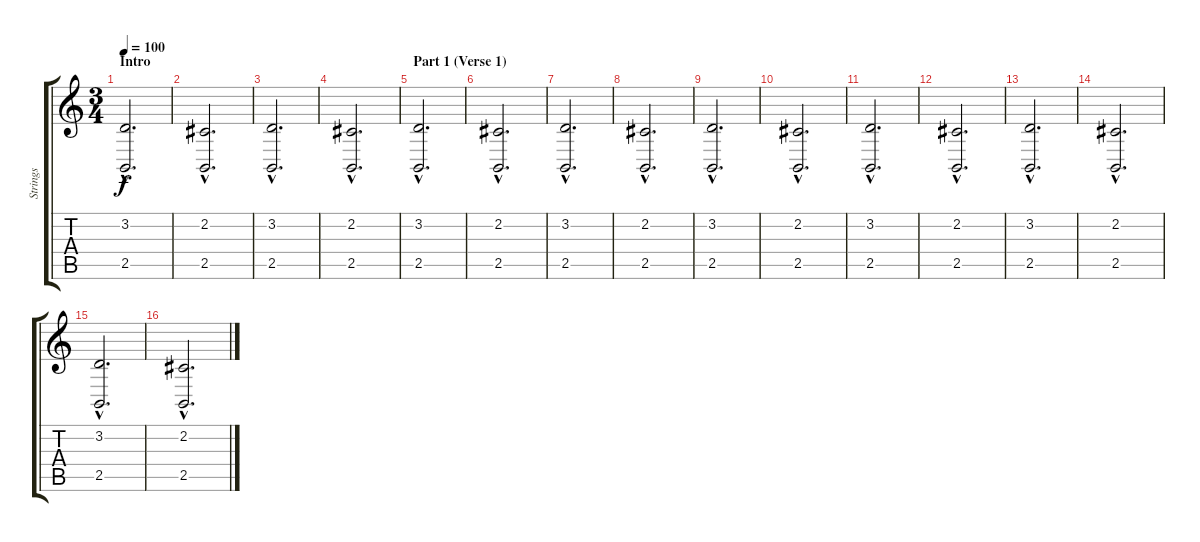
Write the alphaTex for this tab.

\track ("Strings" "Strings") {instrument stringensemble1}
\staff {score tabs}
\tuning (E4 B3 G3 D3 A2 E2) {hide}
\ts (3 4)
\section ("" "Intro")
\tempo 100
\clef g2
\ks c
(3.2{hac} 2.5{hac}).2{d dy f instrument stringensemble1} |
(2.2{hac} 2.5{hac}).2{d} |
(3.2{hac} 2.5{hac}).2{d} |
(2.2{hac} 2.5{hac}).2{d} |
\section ("" "Part 1 (Verse 1)")
(3.2{hac} 2.5{hac}).2{d} |
(2.2{hac} 2.5{hac}).2{d} |
(3.2{hac} 2.5{hac}).2{d} |
(2.2{hac} 2.5{hac}).2{d} |
(3.2{hac} 2.5{hac}).2{d} |
(2.2{hac} 2.5{hac}).2{d} |
(3.2{hac} 2.5{hac}).2{d} |
(2.2{hac} 2.5{hac}).2{d} |
(3.2{hac} 2.5{hac}).2{d} |
(2.2{hac} 2.5{hac}).2{d} |
(3.2{hac} 2.5{hac}).2{d} |
(2.2{hac} 2.5{hac}).2{d}
